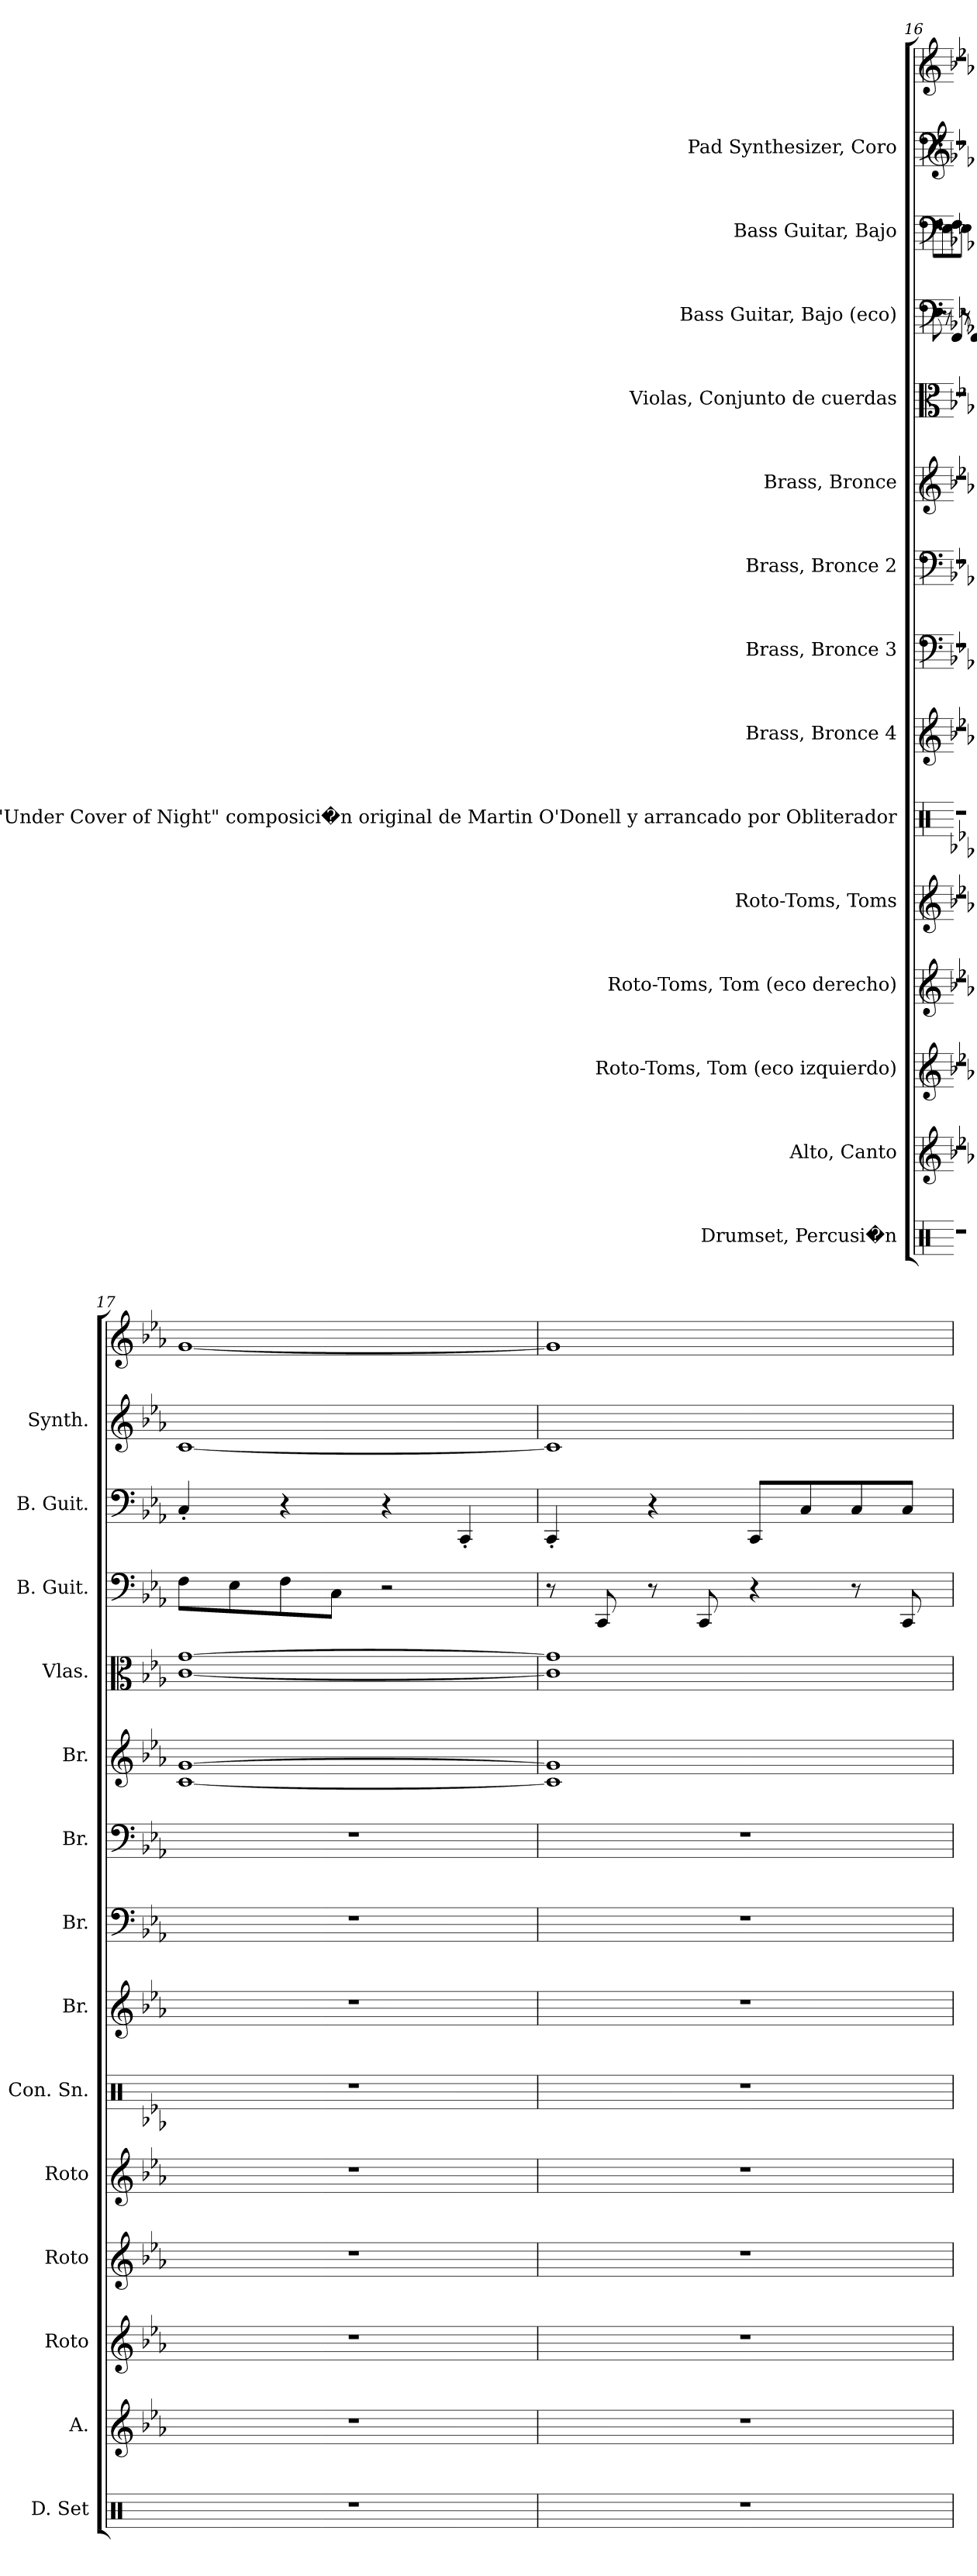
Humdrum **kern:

**kern	**kern	**kern	**kern	**kern	**kern	**kern	**kern	**kern	**kern	**kern	**kern	**kern	**kern	**kern
*part14	*part13	*part12	*part11	*part10	*part9	*part8	*part7	*part6	*part5	*part4	*part3	*part2	*part1	*part1
*staff15	*staff14	*staff13	*staff12	*staff11	*staff10	*staff9	*staff8	*staff7	*staff6	*staff5	*staff4	*staff3	*staff2	*staff1
*I"Drumset, Percusi�n	*I"Alto, Canto	*I"Roto-Toms, Tom (eco izquierdo)	*I"Roto-Toms, Tom (eco derecho)	*I"Roto-Toms, Toms	*I"Concert Snare Drum, &quot;Under Cover of Night&quot; composici�n original de Martin O'Donell y arrancado por Obliterador	*I"Brass, Bronce 4	*I"Brass, Bronce 3	*I"Brass, Bronce 2	*I"Brass, Bronce	*I"Violas, Conjunto de cuerdas	*I"Bass Guitar, Bajo (eco)	*I"Bass Guitar, Bajo	*I"Pad Synthesizer, Coro	*
*I'D. Set	*I'A.	*I'Roto	*I'Roto	*I'Roto	*I'Con. Sn.	*I'Br.	*I'Br.	*I'Br.	*I'Br.	*I'Vlas.	*I'B. Guit.	*I'B. Guit.	*I'Synth.	*
*clefX	*clefG2	*clefG2	*clefG2	*clefG2	*clefX	*clefG2	*clefF4	*clefF4	*clefG2	*clefC3	*clefF4	*clefF4	*clefF4	*clefG2
*	*	*	*	*	*	*	*	*	*	*	*ITrd7c12	*ITrd7c12	*	*
*k[]	*k[b-e-a-]	*k[b-e-a-]	*k[b-e-a-]	*k[b-e-a-]	*k[b-e-a-]	*k[b-e-a-]	*k[b-e-a-]	*k[b-e-a-]	*k[b-e-a-]	*k[b-e-a-]	*k[b-e-a-]	*k[b-e-a-]	*k[b-e-a-]	*k[b-e-a-]
*M4/4	*M4/4	*M4/4	*M4/4	*M4/4	*M4/4	*M4/4	*M4/4	*M4/4	*M4/4	*M4/4	*M4/4	*M4/4	*M4/4	*M4/4
=16	=16	=16	=16	=16	=16	=16	=16	=16	=16	=16	=16	=16	=16	=16
1r	1r	1r	1r	1r	1r	1r	1r	1r	1r	1r	8r	4FFF'/	1r	1r
.	.	.	.	.	.	.	.	.	.	.	8EEE-/L	.	.	.
.	.	.	.	.	.	.	.	.	.	.	8FFF/	4FFF'/	.	.
.	.	.	.	.	.	.	.	.	.	.	8FFF/J	.	.	.
.	.	.	.	.	.	.	.	.	.	.	8r	8EE-\L	.	.
.	.	.	.	.	.	.	.	.	.	.	8FFF/	8FF\	.	.
.	.	.	.	.	.	.	.	.	.	.	8r	8EE-\	.	.
.	.	.	.	.	.	.	.	.	.	.	8EE-\	8FF\J	.	.
=17	=17	=17	=17	=17	=17	=17	=17	=17	=17	=17	=17	=17	=17	=17
*	*	*	*	*	*	*	*	*	*	*	*	*	*clefG2	*
1r	1r	1r	1r	1r	1r	1r	1r	1r	[1c [1g	[1c [1g	8FF\L	4CC'/	[1c	[1g
.	.	.	.	.	.	.	.	.	.	.	8EE-\	.	.	.
.	.	.	.	.	.	.	.	.	.	.	8FF\	4r	.	.
.	.	.	.	.	.	.	.	.	.	.	8CC\J	.	.	.
.	.	.	.	.	.	.	.	.	.	.	2r	4r	.	.
.	.	.	.	.	.	.	.	.	.	.	.	4CCC'/	.	.
!!LO:PB:g=z
=18	=18	=18	=18	=18	=18	=18	=18	=18	=18	=18	=18	=18	=18	=18
1r	1r	1r	1r	1r	1r	1r	1r	1r	1c] 1g]	1c] 1g]	8r	4CCC'/	1c]	1g]
.	.	.	.	.	.	.	.	.	.	.	8CCC/	.	.	.
.	.	.	.	.	.	.	.	.	.	.	8r	4r	.	.
.	.	.	.	.	.	.	.	.	.	.	8CCC/	.	.	.
.	.	.	.	.	.	.	.	.	.	.	4r	8CCC/L	.	.
.	.	.	.	.	.	.	.	.	.	.	.	8CC/	.	.
.	.	.	.	.	.	.	.	.	.	.	8r	8CC/	.	.
.	.	.	.	.	.	.	.	.	.	.	8CCC/	8CC/J	.	.
=	=	=	=	=	=	=	=	=	=	=	=	=	=	=
*-	*-	*-	*-	*-	*-	*-	*-	*-	*-	*-	*-	*-	*-	*-
